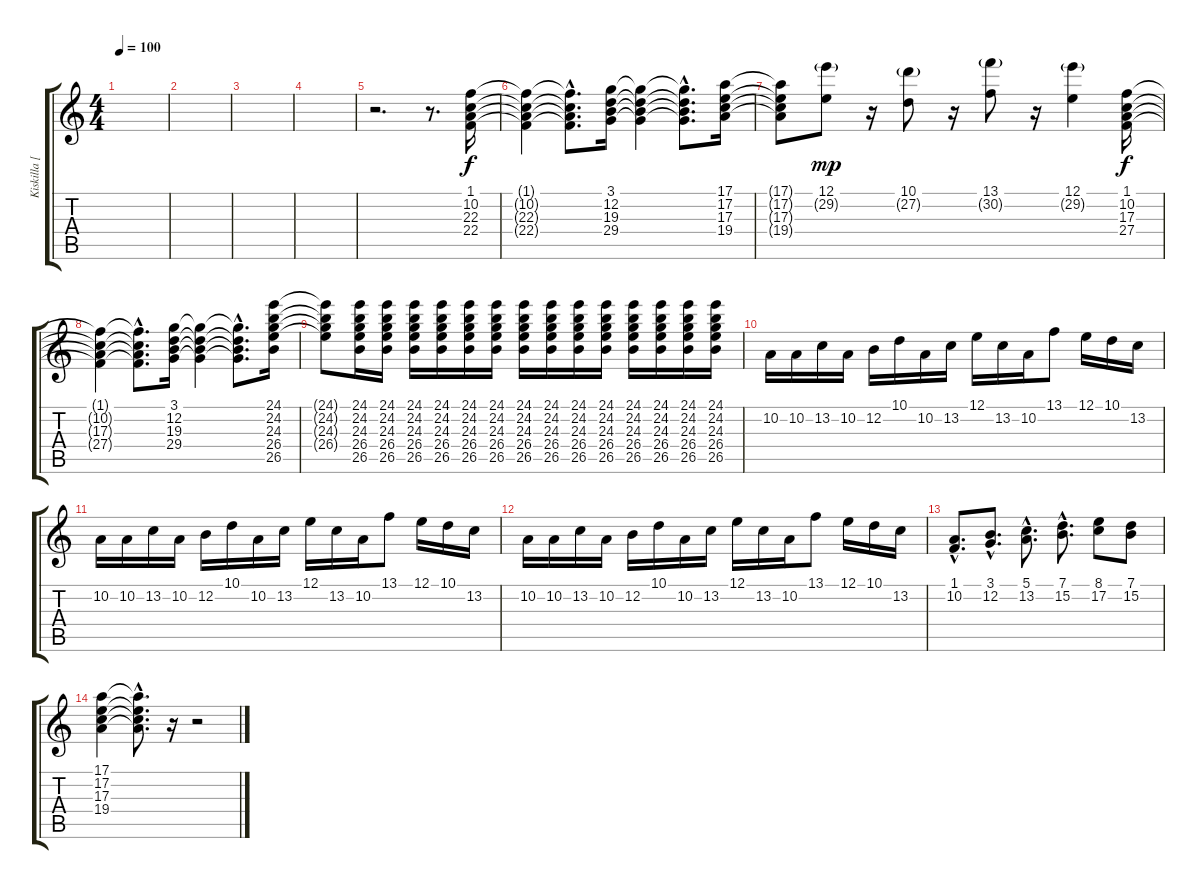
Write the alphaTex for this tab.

\track ("Kiskilla [teclado]" "Kiskilla [") {instrument rockorgan}
\staff {score tabs}
\tuning (E4 B3 G3 D3 A2 E2) {hide}
\ts (4 4)
\tempo 100
\clef g2
\ks c
|
|
|
|
r.2{d} r.8{d} (1.1 10.2 22.3 22.4).16 |
(1.1{t} 10.2{t} 22.3{t} 22.4{t}).4 (1.1{hac t} 10.2{hac t} 22.3{hac t} 22.4{hac t}).8{d} (3.1 12.2 19.3 29.4).16 (3.1{t} 12.2{t} 19.3{t} 29.4{t}).4 (3.1{hac t} 12.2{hac t} 19.3{hac t} 29.4{hac t}).8{d} (17.1 17.2 17.3 19.4).16 |
(17.1{t} 17.2{t} 17.3{t} 19.4{t}).8 (12.1 29.2{g}).8{dy mp} r.16 (10.1 27.2{g}).8 r.16 (13.1 30.2{g}).8 r.16 (12.1 29.2{g}).4 (1.1 10.2 17.3 27.4).16{dy f} |
(1.1{t} 10.2{t} 17.3{t} 27.4{t}).4 (1.1{hac t} 10.2{hac t} 17.3{hac t} 27.4{hac t}).8{d} (3.1 12.2 19.3 29.4).16 (3.1{t} 12.2{t} 19.3{t} 29.4{t}).4 (3.1{hac t} 12.2{hac t} 19.3{hac t} 29.4{hac t}).8{d} (24.1 24.2 24.3 26.4 26.5).16 |
(24.1{t} 24.2{t} 24.3{t} 26.4{t}).8 (24.1 24.2 24.3 26.4 26.5).16 (24.1 24.2 24.3 26.4 26.5).16 (24.1 24.2 24.3 26.4 26.5).16 (24.1 24.2 24.3 26.4 26.5).16 (24.1 24.2 24.3 26.4 26.5).16 (24.1 24.2 24.3 26.4 26.5).16 (24.1 24.2 24.3 26.4 26.5).16 (24.1 24.2 24.3 26.4 26.5).16 (24.1 24.2 24.3 26.4 26.5).16 (24.1 24.2 24.3 26.4 26.5).16 (24.1 24.2 24.3 26.4 26.5).16 (24.1 24.2 24.3 26.4 26.5).16 (24.1 24.2 24.3 26.4 26.5).16 (24.1 24.2 24.3 26.4 26.5).16 |
10.2.16 10.2.16 13.2.16 10.2.16 12.2.16 10.1.16 10.2.16 13.2.16 12.1.16 13.2.16 10.2.16 13.1.8 12.1.16 10.1.16 13.2.16 |
10.2.16 10.2.16 13.2.16 10.2.16 12.2.16 10.1.16 10.2.16 13.2.16 12.1.16 13.2.16 10.2.16 13.1.8 12.1.16 10.1.16 13.2.16 |
10.2.16 10.2.16 13.2.16 10.2.16 12.2.16 10.1.16 10.2.16 13.2.16 12.1.16 13.2.16 10.2.16 13.1.8 12.1.16 10.1.16 13.2.16 |
(1.1{hac} 10.2{hac}).8{d} (3.1{hac} 12.2{hac}).8{d} (5.1{hac} 13.2{hac}).8{d} (7.1{hac} 15.2{hac}).8{d} (8.1 17.2).8 (7.1 15.2).8 |
(17.1 17.2 17.3 19.4).4 (17.1{hac t} 17.2{hac t} 17.3{hac t} 19.4{hac t}).8{d} r.16 r.2
